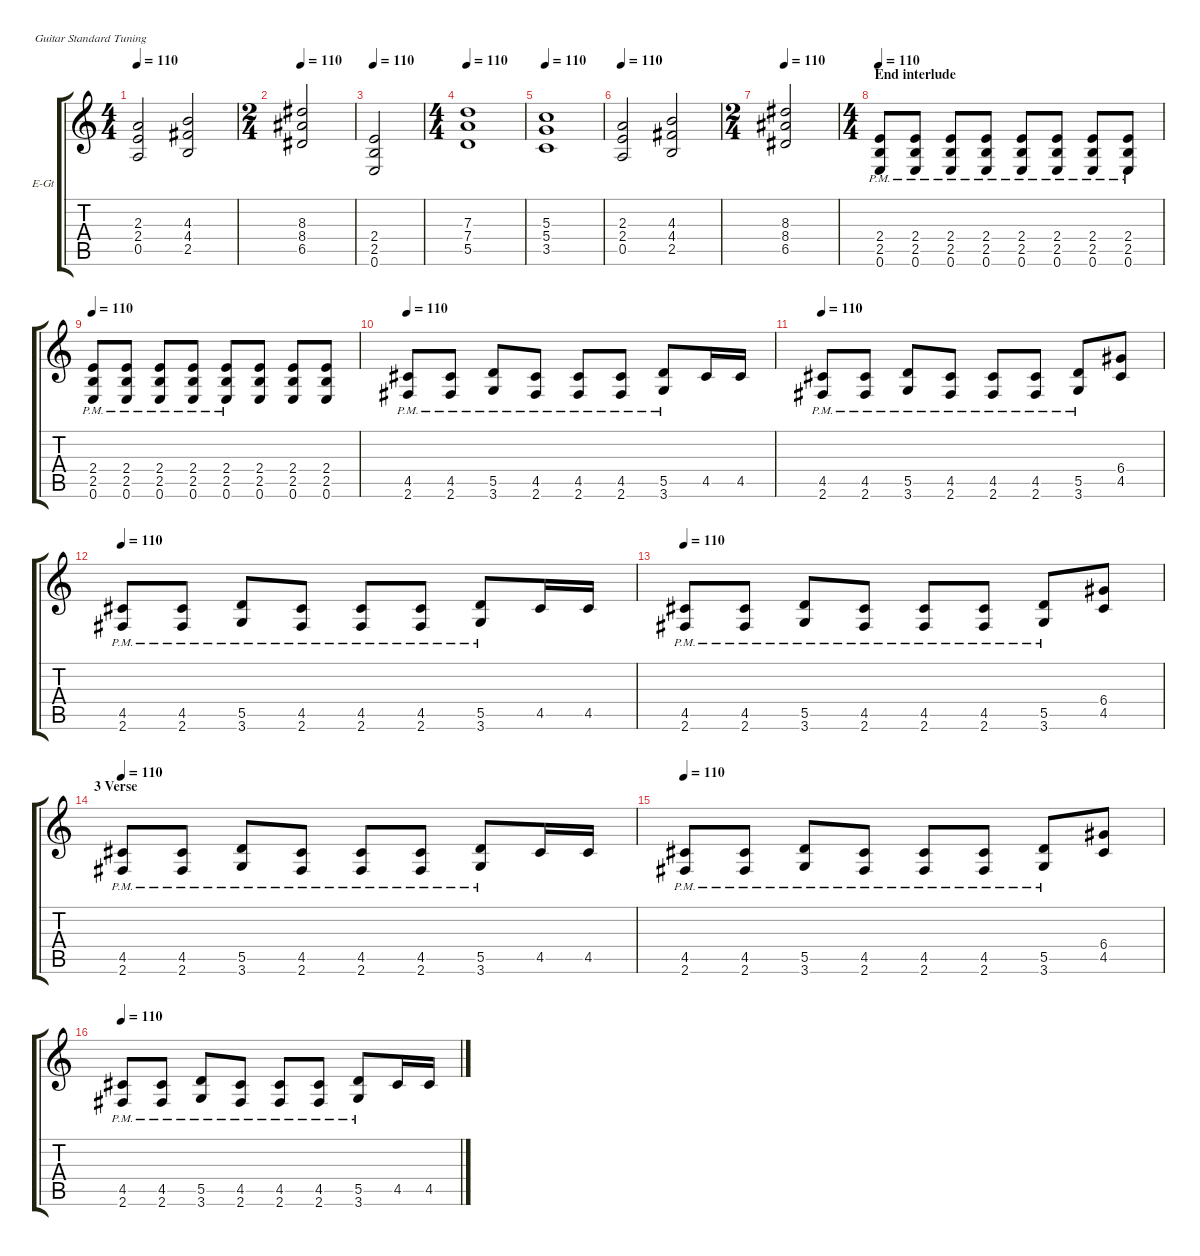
\hideDynamics
\bracketExtendMode groupsimilarinstruments
\firstSystemTrackNameOrientation horizontal
\otherSystemsTrackNameOrientation horizontal
\track ("Kirk Hammet" "E-Gt") {multiBarRest instrument distortionguitar}
\staff {score tabs}
\tuning (E4 B3 G3 D3 A2 E2)
\ts (4 4)
\tempo 110
\clef g2
\ks c
(2.3 2.4 0.5).2{dy f} (4.3 4.4 2.5).2 |
\ts (2 4)
\tempo 110
(8.3 8.4 6.5).2 |
\tempo 110
(2.4 2.5 0.6).2 |
\ts (4 4)
\tempo 110
(7.3 7.4 5.5).1 |
\tempo 110
(5.3 5.4 3.5).1 |
\tempo 110
(2.3 2.4 0.5).2 (4.3 4.4 2.5).2 |
\ts (2 4)
\tempo 110
(8.3 8.4 6.5).2 |
\ts (4 4)
\section ("" "End interlude")
\tempo 110
(2.4{pm} 2.5{pm} 0.6{pm}).8{dy fff} (2.4{pm} 2.5{pm} 0.6{pm}).8 (2.4{pm} 2.5{pm} 0.6{pm}).8 (2.4{pm} 2.5{pm} 0.6{pm}).8 (2.4{pm} 2.5{pm} 0.6{pm}).8 (2.4{pm} 2.5{pm} 0.6{pm}).8 (2.4{pm} 2.5{pm} 0.6{pm}).8 (2.4{pm} 2.5{pm} 0.6{pm}).8 |
\tempo 110
(2.4{pm} 2.5{pm} 0.6{pm}).8 (2.4{pm} 2.5{pm} 0.6{pm}).8 (2.4{pm} 2.5{pm} 0.6{pm}).8 (2.4{pm} 2.5{pm} 0.6{pm}).8 (2.4{pm} 2.5{pm} 0.6{pm}).8 (2.4 2.5 0.6).8 (2.4 2.5 0.6).8 (2.4 2.5 0.6).8 |
\tempo 110
(4.5{pm} 2.6{pm}).8 (4.5{pm} 2.6{pm}).8 (5.5{pm} 3.6{pm}).8{dy f} (4.5{pm} 2.6{pm}).8{dy fff} (4.5{pm} 2.6{pm}).8 (4.5{pm} 2.6{pm}).8 (5.5{pm} 3.6{pm}).8{dy f} 4.5.16{dy fff} 4.5.16 |
\tempo 110
(4.5{pm} 2.6{pm}).8 (4.5{pm} 2.6{pm}).8 (5.5{pm} 3.6{pm}).8 (4.5{pm} 2.6{pm}).8 (4.5{pm} 2.6{pm}).8 (4.5{pm} 2.6{pm}).8 (5.5{pm} 3.6{pm}).8 (6.4 4.5).8 |
\tempo 110
(4.5{pm} 2.6{pm}).8 (4.5{pm} 2.6{pm}).8 (5.5{pm} 3.6{pm}).8{dy f} (4.5{pm} 2.6{pm}).8{dy fff} (4.5{pm} 2.6{pm}).8 (4.5{pm} 2.6{pm}).8 (5.5{pm} 3.6{pm}).8{dy f} 4.5.16{dy fff} 4.5.16 |
\tempo 110
(4.5{pm} 2.6{pm}).8 (4.5{pm} 2.6{pm}).8 (5.5{pm} 3.6{pm}).8 (4.5{pm} 2.6{pm}).8 (4.5{pm} 2.6{pm}).8 (4.5{pm} 2.6{pm}).8 (5.5{pm} 3.6{pm}).8 (6.4 4.5).8 |
\section ("" "3 Verse")
\tempo 110
(4.5{pm} 2.6{pm}).8 (4.5{pm} 2.6{pm}).8 (5.5{pm} 3.6{pm}).8{dy f} (4.5{pm} 2.6{pm}).8{dy fff} (4.5{pm} 2.6{pm}).8 (4.5{pm} 2.6{pm}).8 (5.5{pm} 3.6{pm}).8{dy f} 4.5.16{dy fff} 4.5.16 |
\tempo 110
(4.5{pm} 2.6{pm}).8 (4.5{pm} 2.6{pm}).8 (5.5{pm} 3.6{pm}).8 (4.5{pm} 2.6{pm}).8 (4.5{pm} 2.6{pm}).8 (4.5{pm} 2.6{pm}).8 (5.5{pm} 3.6{pm}).8 (6.4 4.5).8 |
\tempo 110
(4.5{pm} 2.6{pm}).8 (4.5{pm} 2.6{pm}).8 (5.5{pm} 3.6{pm}).8{dy f} (4.5{pm} 2.6{pm}).8{dy fff} (4.5{pm} 2.6{pm}).8 (4.5{pm} 2.6{pm}).8 (5.5{pm} 3.6{pm}).8{dy f} 4.5.16{dy fff} 4.5.16
